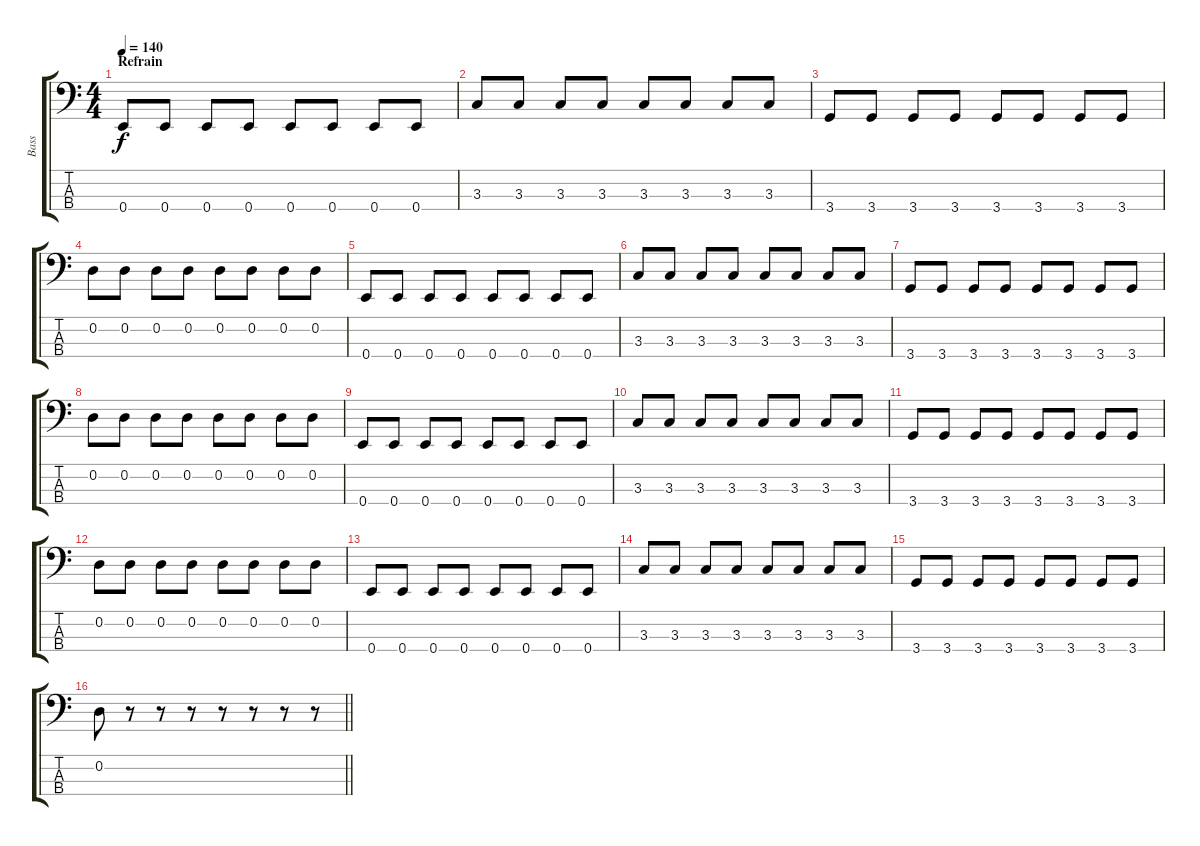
\track ("Bass" "Bass") {instrument electricbasspick}
\staff {score tabs}
\tuning (G2 D2 A1 E1) {hide}
\ts (4 4)
\section ("" "Refrain")
\tempo 140
\clef f4
\ks c
0.4.8{dy f} 0.4.8 0.4.8 0.4.8 0.4.8 0.4.8 0.4.8 0.4.8 |
3.3.8 3.3.8 3.3.8 3.3.8 3.3.8 3.3.8 3.3.8 3.3.8 |
3.4.8 3.4.8 3.4.8 3.4.8 3.4.8 3.4.8 3.4.8 3.4.8 |
0.2.8 0.2.8 0.2.8 0.2.8 0.2.8 0.2.8 0.2.8 0.2.8 |
0.4.8 0.4.8 0.4.8 0.4.8 0.4.8 0.4.8 0.4.8 0.4.8 |
3.3.8 3.3.8 3.3.8 3.3.8 3.3.8 3.3.8 3.3.8 3.3.8 |
3.4.8 3.4.8 3.4.8 3.4.8 3.4.8 3.4.8 3.4.8 3.4.8 |
0.2.8 0.2.8 0.2.8 0.2.8 0.2.8 0.2.8 0.2.8 0.2.8 |
0.4.8 0.4.8 0.4.8 0.4.8 0.4.8 0.4.8 0.4.8 0.4.8 |
3.3.8 3.3.8 3.3.8 3.3.8 3.3.8 3.3.8 3.3.8 3.3.8 |
3.4.8 3.4.8 3.4.8 3.4.8 3.4.8 3.4.8 3.4.8 3.4.8 |
0.2.8 0.2.8 0.2.8 0.2.8 0.2.8 0.2.8 0.2.8 0.2.8 |
0.4.8 0.4.8 0.4.8 0.4.8 0.4.8 0.4.8 0.4.8 0.4.8 |
3.3.8 3.3.8 3.3.8 3.3.8 3.3.8 3.3.8 3.3.8 3.3.8 |
3.4.8 3.4.8 3.4.8 3.4.8 3.4.8 3.4.8 3.4.8 3.4.8 |
\barLineRight lightlight
0.2.8 r.8 r.8 r.8 r.8 r.8 r.8 r.8
